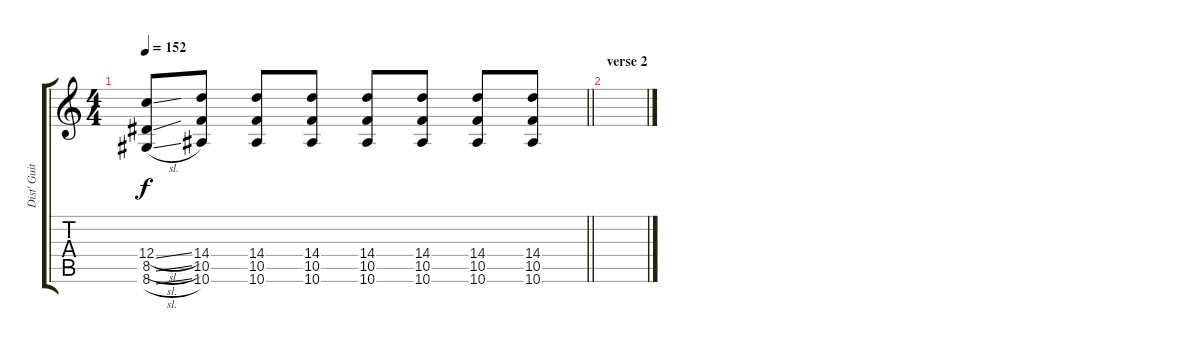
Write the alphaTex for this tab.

\track ("Dist' Guitar 2" "Dist' Guit") {instrument overdrivenguitar}
\staff {score tabs}
\tuning (D4 A3 F3 C3 G2 C2) {hide}
\ts (4 4)
\tempo 152
\clef g2
\barLineRight lightlight
\ks c
(12.4{sl} 8.5{sl} 8.6{sl}).8{dy f} (14.4 10.5 10.6).8 (14.4 10.5 10.6).8 (14.4 10.5 10.6).8 (14.4 10.5 10.6).8 (14.4 10.5 10.6).8 (14.4 10.5 10.6).8 (14.4 10.5 10.6).8 |
\section ("" "verse 2")
